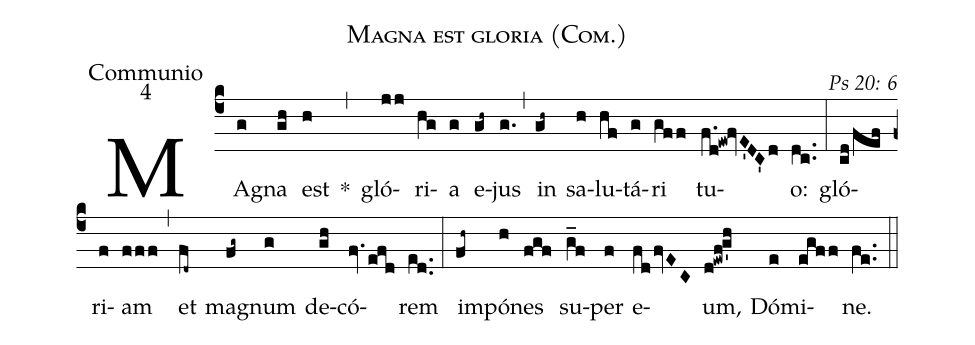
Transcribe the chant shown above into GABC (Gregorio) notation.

name: Magna est gloria (Com.);
office-part: Communio;
mode: 4;
commentary: Ps 20: 6;
%%
(c4) MA(g)gna(gh) est(h) *(,) gló(jj)ri(hg)a(g) e(gh~)jus(g.) (,) in(gh~) sa(h)lu(hf)tá(g)ri(gff) tu(f.d!ew!fvE'DC'd)o:(dc..) (:)
gló(cd/fef)ri(f)am(fff) (,) et(fd~) ma(fg~)gnum(g) de(gh)có(fv.efd)rem(ed..) (:)
im(fh~)pó(h)nes(fgf) su(g_f)per(f) e(fd/fvEC)um,(d!ewf!g'h) Dó(e)mi(egff)ne.(fe..) (::)
